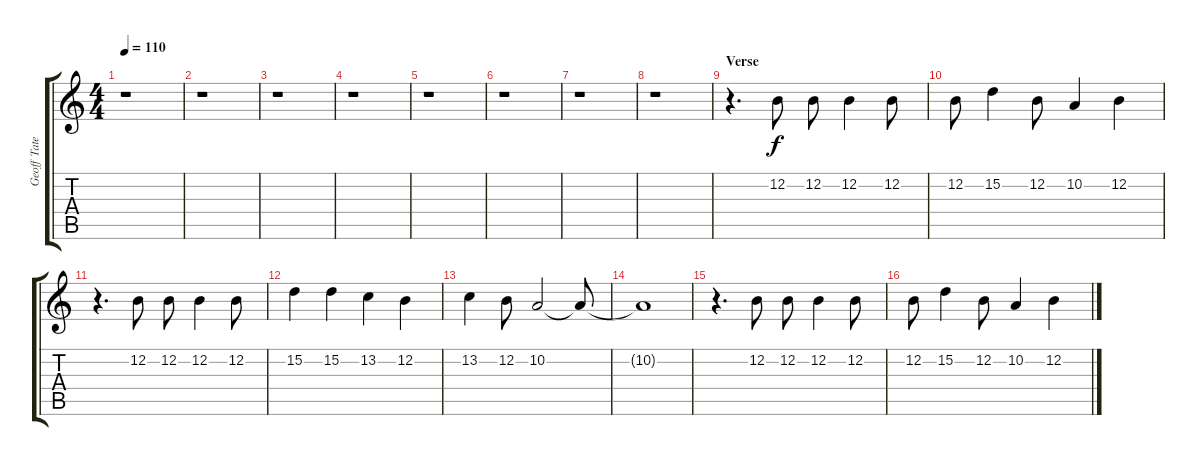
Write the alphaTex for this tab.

\track ("Geoff Tate" "Geoff Tate") {instrument tenorsax}
\staff {score tabs}
\tuning (E4 B3 G3 D3 A2 E2) {hide}
\ts (4 4)
\tempo 110
\clef g2
\ks c
r.1{dy f} |
r.1 |
r.1 |
r.1 |
r.1 |
r.1 |
r.1 |
r.1 |
\section ("" "Verse")
r.4{d} 12.2.8 12.2.8 12.2.4 12.2.8 |
12.2.8 15.2.4 12.2.8 10.2.4 12.2.4 |
r.4{d} 12.2.8 12.2.8 12.2.4 12.2.8 |
15.2.4 15.2.4 13.2.4 12.2.4 |
13.2.4 12.2.8 10.2.2 10.2{t}.8 |
10.2{t}.1 |
r.4{d} 12.2.8 12.2.8 12.2.4 12.2.8 |
12.2.8 15.2.4 12.2.8 10.2.4 12.2.4
